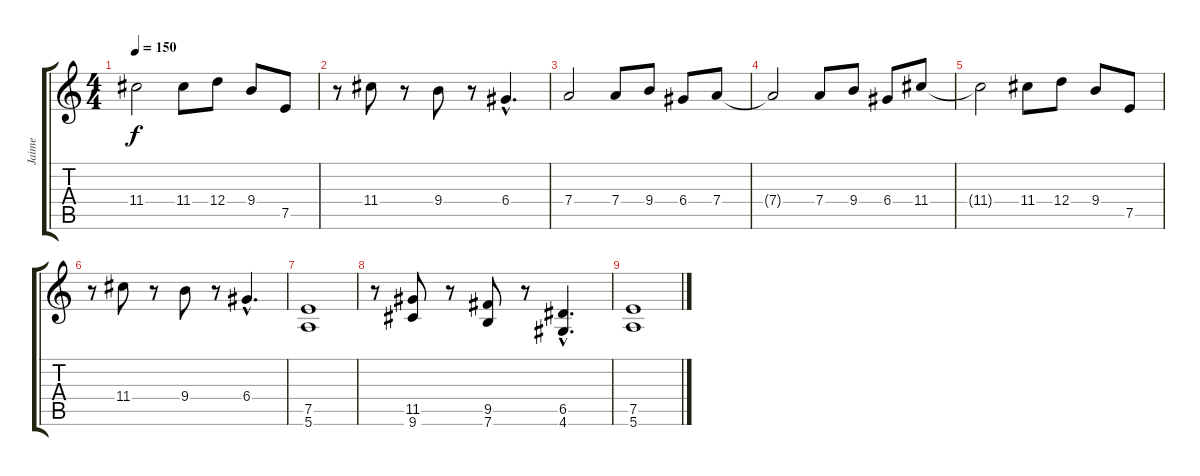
\track ("Jaime" "Jaime") {instrument distortionguitar}
\staff {score tabs}
\tuning (E4 B3 G3 D3 A2 E2) {hide}
\ts (4 4)
\tempo 150
\clef g2
\ks c
11.4{t}.2{dy f} 11.4.8 12.4.8 9.4.8 7.5.8 |
r.8 11.4.8 r.8 9.4.8 r.8 6.4{hac}.4{d} |
7.4.2 7.4.8 9.4.8 6.4.8 7.4.8 |
7.4{t}.2 7.4.8 9.4.8 6.4.8 11.4.8 |
11.4{t}.2 11.4.8 12.4.8 9.4.8 7.5.8 |
r.8 11.4.8 r.8 9.4.8 r.8 6.4{hac}.4{d} |
(7.5 5.6).1 |
r.8 (11.5 9.6).8 r.8 (9.5 7.6).8 r.8 (6.5{hac} 4.6{hac}).4{d} |
(7.5 5.6).1
